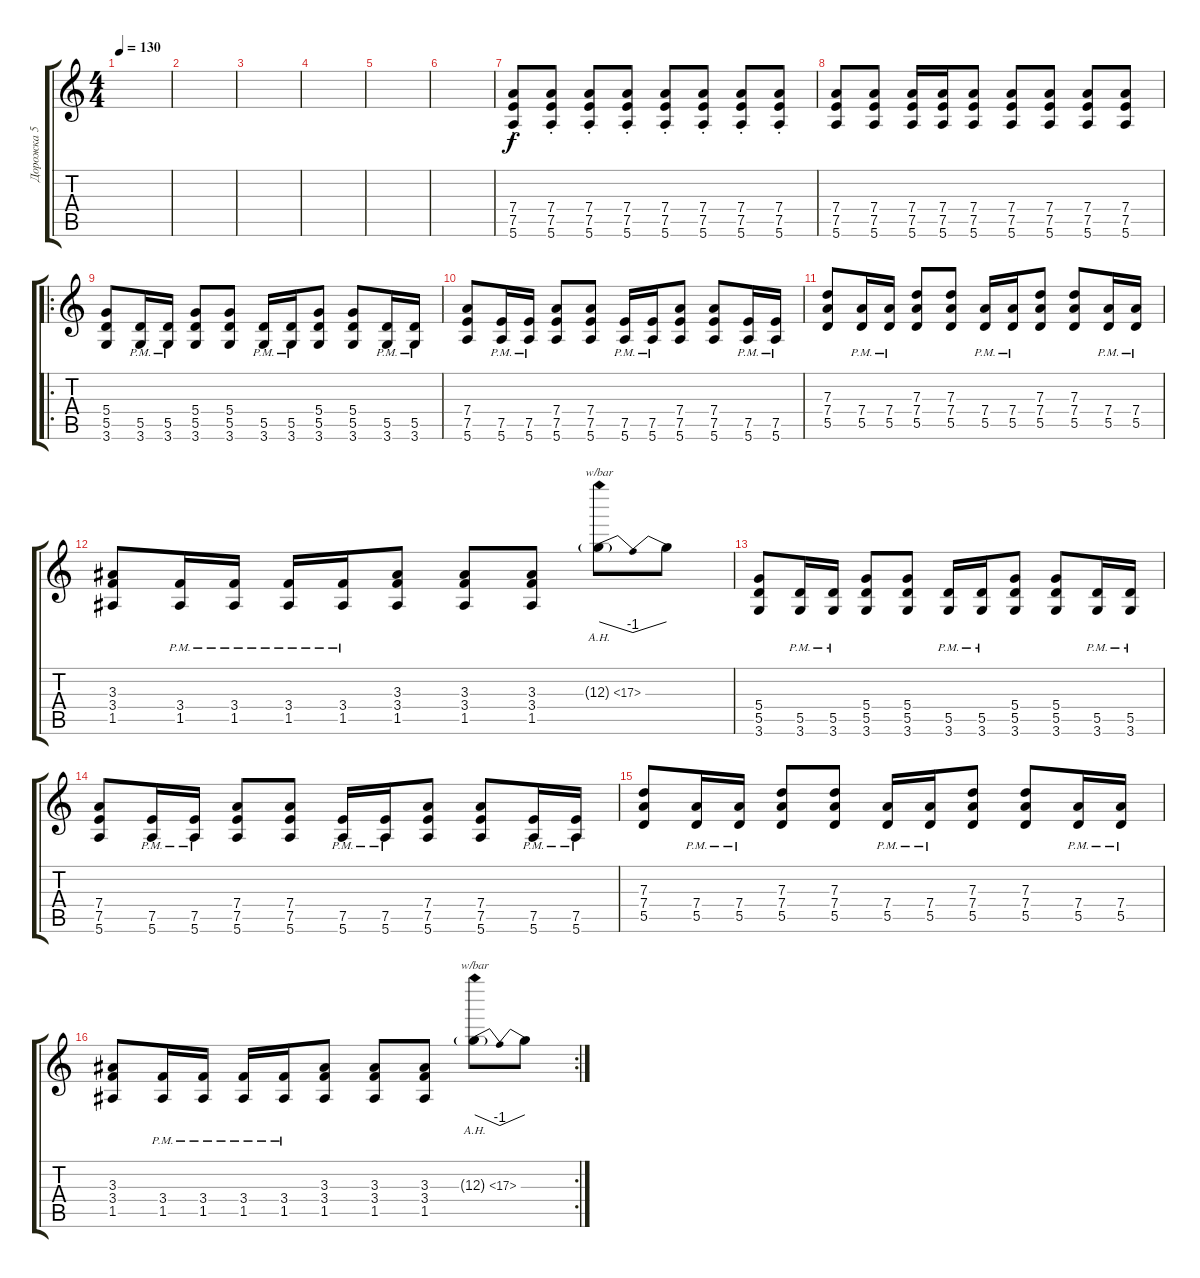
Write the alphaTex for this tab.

\track ("Дорожка 5" "Дорожка 5") {instrument distortionguitar}
\staff {score tabs}
\tuning (E4 B3 G3 D3 A2 E2) {hide}
\ts (4 4)
\tempo 130
\clef g2
\ks c
|
|
|
|
|
|
(7.4{st} 7.5{st} 5.6{st}).8{volume 16} (7.4{st} 7.5{st} 5.6{st}).8 (7.4{st} 7.5{st} 5.6{st}).8 (7.4{st} 7.5{st} 5.6{st}).8 (7.4{st} 7.5{st} 5.6{st}).8 (7.4{st} 7.5{st} 5.6{st}).8 (7.4{st} 7.5{st} 5.6{st}).8 (7.4{st} 7.5{st} 5.6{st}).8 |
(7.4 7.5 5.6).8 (7.4 7.5 5.6).8 (7.4 7.5 5.6).16 (7.4 7.5 5.6).16 (7.4 7.5 5.6).8 (7.4 7.5 5.6).8 (7.4 7.5 5.6).8 (7.4 7.5 5.6).8 (7.4 7.5 5.6).8 |
\ro
(5.4 5.5 3.6).8 (5.5{pm} 3.6{pm}).16 (5.5{pm} 3.6{pm}).16 (5.4 5.5 3.6).8 (5.4 5.5 3.6).8 (5.5{pm} 3.6{pm}).16 (5.5{pm} 3.6{pm}).16 (5.4 5.5 3.6).8 (5.4 5.5 3.6).8 (5.5{pm} 3.6{pm}).16 (5.5{pm} 3.6{pm}).16 |
(7.4 7.5 5.6).8 (7.5{pm} 5.6{pm}).16 (7.5{pm} 5.6{pm}).16 (7.4 7.5 5.6).8 (7.4 7.5 5.6).8 (7.5{pm} 5.6{pm}).16 (7.5{pm} 5.6{pm}).16 (7.4 7.5 5.6).8 (7.4 7.5 5.6).8 (7.5{pm} 5.6{pm}).16 (7.5{pm} 5.6{pm}).16 |
(7.3 7.4 5.5).8 (7.4{pm} 5.5{pm}).16 (7.4{pm} 5.5{pm}).16 (7.3 7.4 5.5).8 (7.3 7.4 5.5).8 (7.4{pm} 5.5{pm}).16 (7.4{pm} 5.5{pm}).16 (7.3 7.4 5.5).8 (7.3 7.4 5.5).8 (7.4{pm} 5.5{pm}).16 (7.4{pm} 5.5{pm}).16 |
(3.3 3.4 1.5).8 (3.4{pm} 1.5{pm}).16 (3.4{pm} 1.5{pm}).16 (3.4{pm} 1.5{pm}).16 (3.4{pm} 1.5{pm}).16 (3.3 3.4 1.5).8 (3.3 3.4 1.5).8 (3.3 3.4 1.5).8 12.3{ah 5 g}.8{tbe (dip default 0 0 30 -4 60 0)} 12.3{t}.8 |
(5.4 5.5 3.6).8 (5.5{pm} 3.6{pm}).16 (5.5{pm} 3.6{pm}).16 (5.4 5.5 3.6).8 (5.4 5.5 3.6).8 (5.5{pm} 3.6{pm}).16 (5.5{pm} 3.6{pm}).16 (5.4 5.5 3.6).8 (5.4 5.5 3.6).8 (5.5{pm} 3.6{pm}).16 (5.5{pm} 3.6{pm}).16 |
(7.4 7.5 5.6).8 (7.5{pm} 5.6{pm}).16 (7.5{pm} 5.6{pm}).16 (7.4 7.5 5.6).8 (7.4 7.5 5.6).8 (7.5{pm} 5.6{pm}).16 (7.5{pm} 5.6{pm}).16 (7.4 7.5 5.6).8 (7.4 7.5 5.6).8 (7.5{pm} 5.6{pm}).16 (7.5{pm} 5.6{pm}).16 |
(7.3 7.4 5.5).8 (7.4{pm} 5.5{pm}).16 (7.4{pm} 5.5{pm}).16 (7.3 7.4 5.5).8 (7.3 7.4 5.5).8 (7.4{pm} 5.5{pm}).16 (7.4{pm} 5.5{pm}).16 (7.3 7.4 5.5).8 (7.3 7.4 5.5).8 (7.4{pm} 5.5{pm}).16 (7.4{pm} 5.5{pm}).16 |
\rc 2
(3.3 3.4 1.5).8 (3.4{pm} 1.5{pm}).16 (3.4{pm} 1.5{pm}).16 (3.4{pm} 1.5{pm}).16 (3.4{pm} 1.5{pm}).16 (3.3 3.4 1.5).8 (3.3 3.4 1.5).8 (3.3 3.4 1.5).8 12.3{ah 5 g}.8{tbe (dip default 0 0 30 -4 60 0)} 12.3{t}.8
